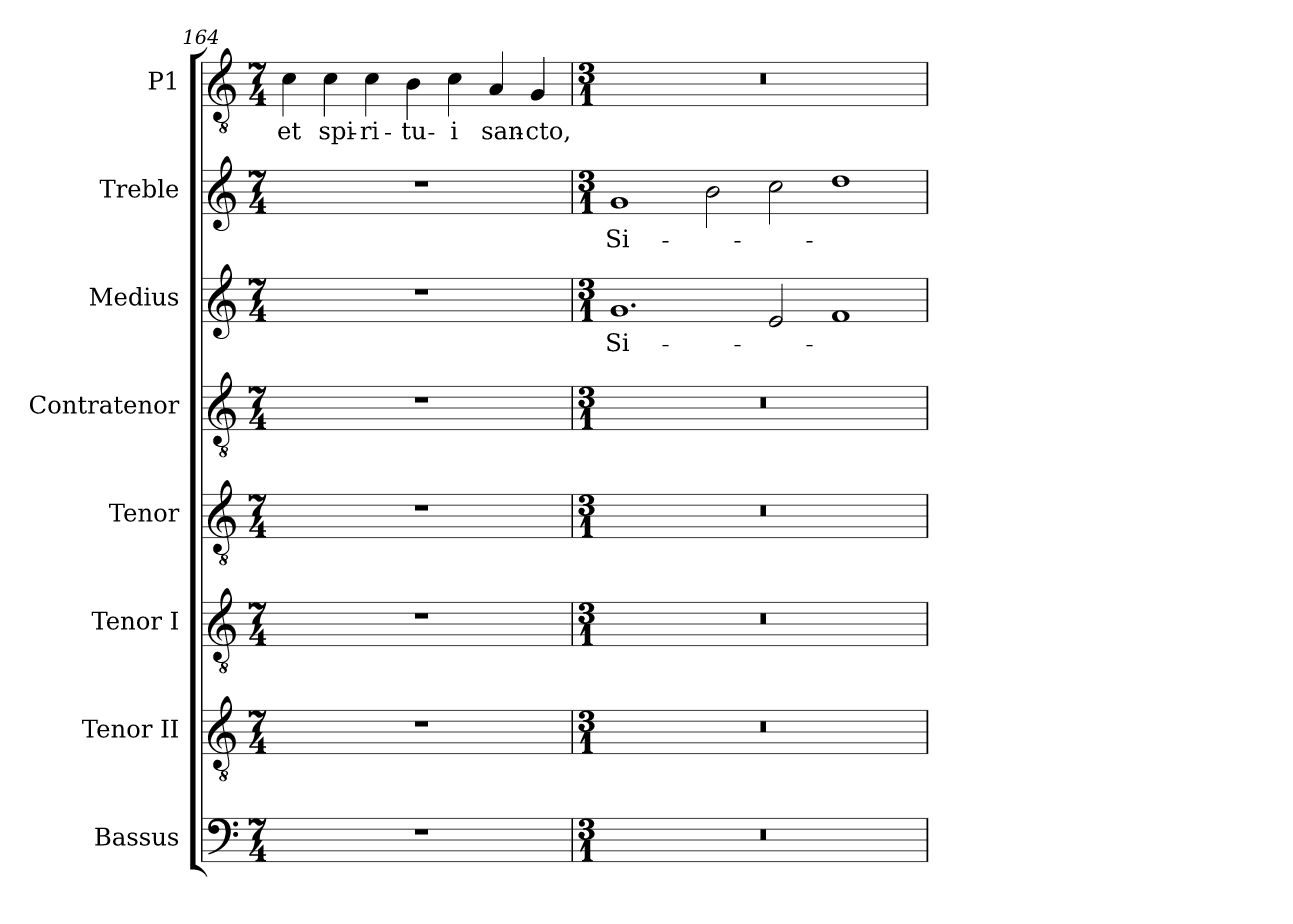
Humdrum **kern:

**kern	**kern	**kern	**kern	**kern	**kern	**text	**kern	**text	**kern	**text
*part8	*part7	*part6	*part5	*part4	*part3	*part3	*part2	*part2	*part1	*part1
*staff8	*staff7	*staff6	*staff5	*staff4	*staff3	*staff3	*staff2	*staff2	*staff1	*staff1
*I"Bassus	*I"Tenor II	*I"Tenor I	*I"Tenor	*I"Contratenor	*I"Medius	*	*I"Treble	*	*I"P1	*
*I'B.	*I'T II.	*I'T I.	*I'T.	*I'Ct.	*I'M.	*	*I'Tr.	*	*	*
*clefF4	*clefGv2	*clefGv2	*clefGv2	*clefGv2	*clefG2	*	*clefG2	*	*clefGv2	*
*	*ITrd7c12	*ITrd7c12	*ITrd7c12	*ITrd7c12	*	*	*	*	*ITrd7c12	*
*k[]	*k[]	*k[]	*k[]	*k[]	*k[]	*	*k[]	*	*k[]	*
*C:	*C:	*C:	*C:	*C:	*C:	*	*C:	*	*C:	*
*M7/4	*M7/4	*M7/4	*M7/4	*M7/4	*M7/4	*	*M7/4	*	*M7/4	*
=164	=164	=164	=164	=164	=164	=164	=164	=164	=164	=164
!LO:N:vis=1	!LO:N:vis=1	!LO:N:vis=1	!LO:N:vis=1	!LO:N:vis=1	!LO:N:vis=1	!	!LO:N:vis=1	!	!	!
!	!	!	!	!	!	!	!	!	!	!LO:LY:b:color=#000000
1..r	1..r	1..r	1..r	1..r	1..r	.	1..r	.	4Ci\	et
!	!	!	!	!	!	!	!	!	!	!LO:LY:b:color=#000000
.	.	.	.	.	.	.	.	.	4Ci\	spi-
!	!	!	!	!	!	!	!	!	!	!LO:LY:b:color=#000000
.	.	.	.	.	.	.	.	.	4Ci\	-ri-
!	!	!	!	!	!	!	!	!	!	!LO:LY:b:color=#000000
.	.	.	.	.	.	.	.	.	4BBi\	-tu-
!	!	!	!	!	!	!	!	!	!	!LO:LY:b:color=#000000
.	.	.	.	.	.	.	.	.	4Ci\	-i
!	!	!	!	!	!	!	!	!	!	!LO:LY:b:color=#000000
.	.	.	.	.	.	.	.	.	4AAi/	san-
!	!	!	!	!	!	!	!	!	!	!LO:LY:b:color=#000000
.	.	.	.	.	.	.	.	.	4GGi/	-cto,
!!LO:PB:g=z
=163	=163	=163	=163	=163	=163	=163	=163	=163	=163	=163
*M3/1	*M3/1	*M3/1	*M3/1	*M3/1	*M3/1	*	*M3/1	*	*M3/1	*
!LO:N:vis=1	!LO:N:vis=1	!LO:N:vis=1	!LO:N:vis=1	!LO:N:vis=1	!	!	!	!	!	!
!	!	!	!	!	!	!LO:LY:b:color=#000000	!	!	!	!
!	!	!	!	!	!	!	!	!LO:LY:b:color=#000000	!LO:N:vis=1	!
0.r	0.r	0.r	0.r	0.r	1.gi	Si-	1gi	Si-	0.r	.
.	.	.	.	.	.	.	2bi\	.	.	.
.	.	.	.	.	2ei/	.	2cci\	.	.	.
.	.	.	.	.	1fi	.	1ddi	.	.	.
=`	=`	=`	=`	=`	=`	=`	=`	=`	=`	=`
*-	*-	*-	*-	*-	*-	*-	*-	*-	*-	*-
